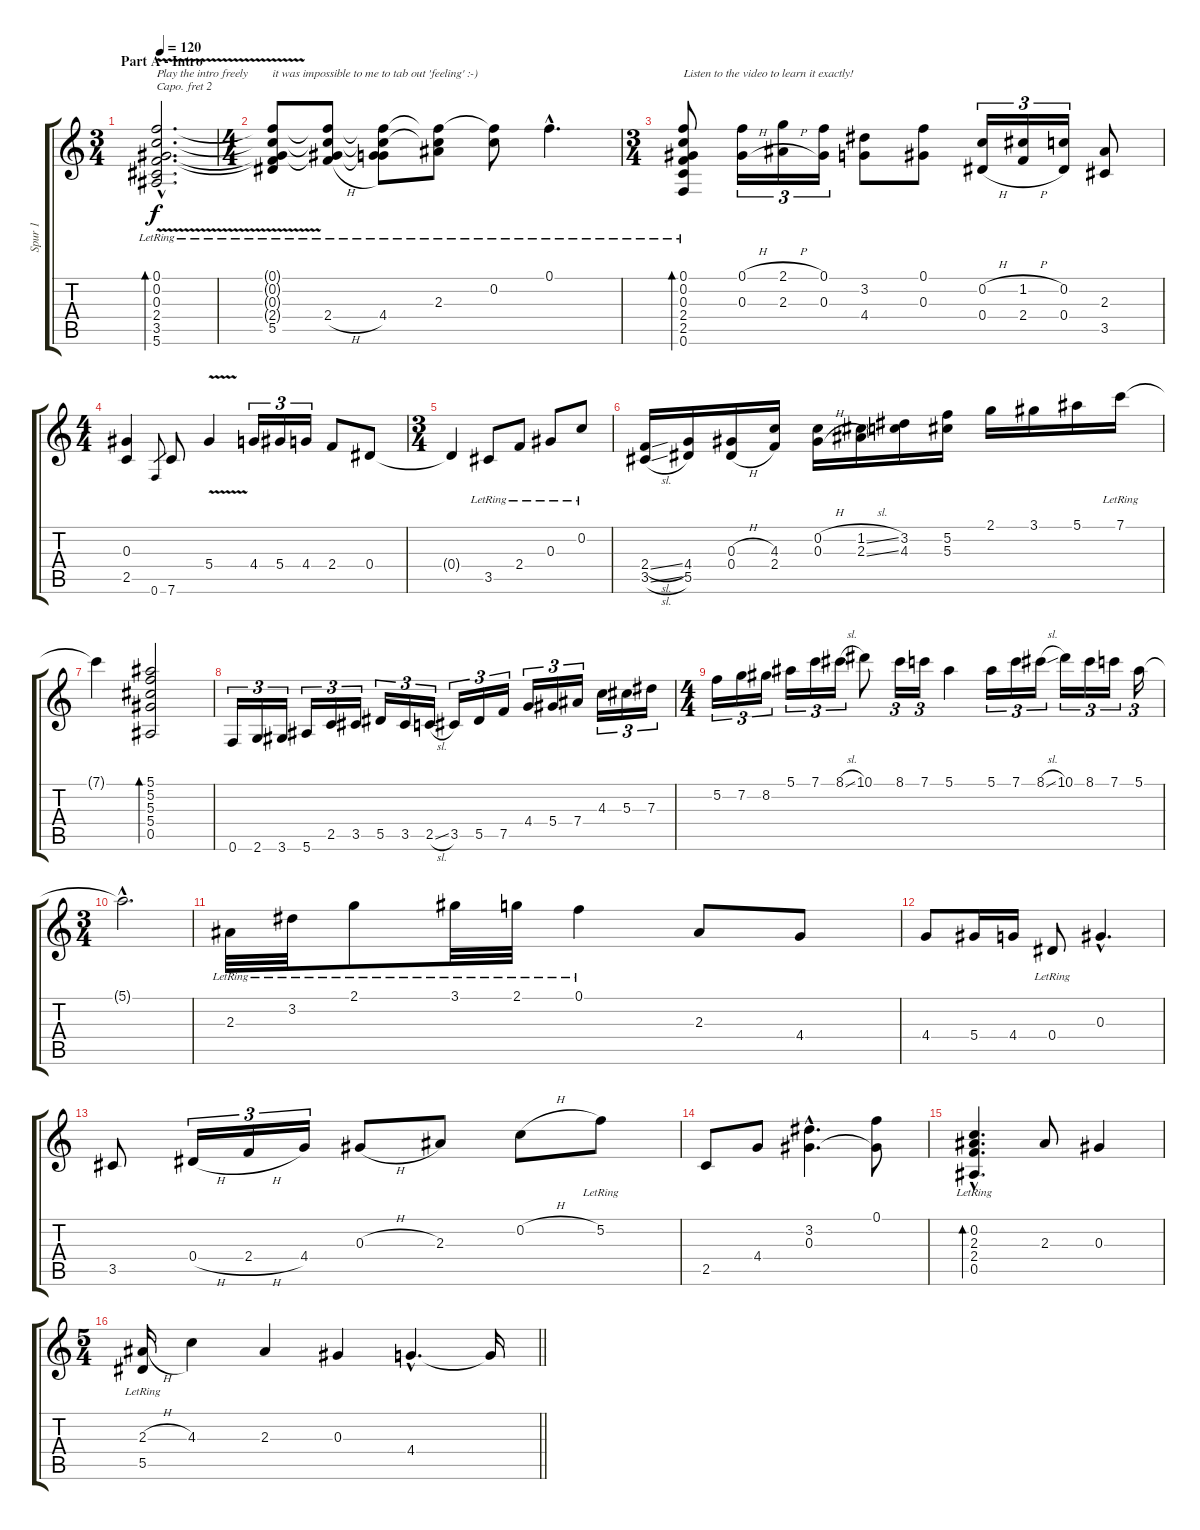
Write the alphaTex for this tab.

\track ("Spur 1" "Spur 1") {instrument acousticguitarsteel}
\staff {score tabs}
\capo 2
\tuning (Eb4 Bb3 Gb3 Db3 Ab2 Eb2) {hide}
\ts (3 4)
\section ("" "Part A - Intro")
\tempo 120
\clef g2
\ks c
(0.1{hac} 0.2{hac} 0.3{v hac} 2.4{hac} 3.5{hac} 5.6{hac lr}).2{d bd 480 txt "Play the intro freely" dy f instrument acousticguitarsteel} |
\ts (4 4)
(0.1{t} 0.2{t} 0.3{t} 2.4{t} 5.5{lr}).8{txt "it was impossible to me to tab out 'feeling' :-)"} (0.1{t} 0.2{t} 0.3{t} 2.4{h lr}).8 (0.1{t} 0.2{t} 0.3{t} 4.4{lr}).8 (0.1{t} 0.2{t} 2.3{lr}).8 (0.1{t} 0.2{lr}).8 0.1{hac lr}.4{d} |
\ts (3 4)
(0.1 0.2 0.3 2.4 2.5 0.6{lr}).8{bd 240 txt "Listen to the video to learn it exactly!"} (0.1{h} 0.3{h}).16{tu (3 2)} (2.1{h} 2.3{h}).16{tu (3 2)} (0.1 0.3).16{tu (3 2)} (3.2 4.4).8 (0.1 0.3).8 (0.2{h} 0.4{h}).16{tu (3 2)} (1.2{h} 2.4{h}).16{tu (3 2)} (0.2 0.4).16{tu (3 2)} (2.3 3.5).8 |
\ts (4 4)
(0.3 2.5).4 0.6.8{gr} 7.6.8 5.4{v}.4 4.4.16{tu (3 2)} 5.4.16{tu (3 2)} 4.4.16{tu (3 2)} 2.4.8 0.4.8 |
\ts (3 4)
0.4{t}.4 3.5{lr}.8 2.4{lr}.8 0.3{lr}.8 0.2{lr}.8 |
(2.4{sl} 3.5{sl}).16 (4.4 5.5).16 (0.3{h} 0.4{h}).16 (4.3 2.4).16 (0.2{h} 0.3{h}).16 (1.2{sl} 2.3{sl}).16 (3.2 4.3).16 (5.2 5.3).16 2.1.16 3.1.16 5.1.16 7.1{lr}.16 |
7.1{t}.4 (5.1 5.2 5.3 5.4 0.5).2{bd 480} |
0.6.16{tu (3 2)} 2.6.16{tu (3 2)} 3.6.16{tu (3 2)} 5.6.16{tu (3 2)} 2.5.16{tu (3 2)} 3.5.16{tu (3 2)} 5.5.16{tu (3 2)} 3.5.16{tu (3 2)} 2.5{sl}.16{tu (3 2)} 3.5.16{tu (3 2)} 5.5.16{tu (3 2)} 7.5.16{tu (3 2)} 4.4.16{tu (3 2)} 5.4.16{tu (3 2)} 7.4.16{tu (3 2)} 4.3.16{tu (3 2)} 5.3.16{tu (3 2)} 7.3.16{tu (3 2)} |
\ts (4 4)
5.2.16{tu (3 2)} 7.2.16{tu (3 2)} 8.2.16{tu (3 2)} 5.1.16{tu (3 2)} 7.1.16{tu (3 2)} 8.1{sl}.16{tu (3 2)} 10.1.8 8.1.16{tu (3 2)} 7.1.16{tu (3 2)} 5.1.4 5.1.16{tu (3 2)} 7.1.16{tu (3 2)} 8.1{sl}.16{tu (3 2)} 10.1.16{tu (3 2)} 8.1.16{tu (3 2)} 7.1.16{tu (3 2)} 5.1.16{tu (3 2)} |
\ts (3 4)
5.1{hac t}.2{d} |
2.3{lr}.32 3.2{lr}.32 2.1{lr}.8 3.1{lr}.32 2.1{lr}.32 0.1{lr}.4 2.3.8 4.4.8 |
4.4.8 5.4.16 4.4.16 0.4{lr}.8 0.3{hac}.4{d} |
3.5.8 0.4{h}.16{tu (3 2)} 2.4{h}.16{tu (3 2)} 4.4.16{tu (3 2)} 0.3{h}.8 2.3.8 0.2{h}.8 5.2{lr}.8 |
2.5.8 4.4.8 (3.2{hac} 0.3{hac}).4{d} (0.1 0.3{t}).8 |
(0.2{hac} 2.3{hac lr} 2.4{hac} 0.5{hac}).4{d bd 240} 2.3.8 0.3.4 |
\ts (5 4)
\barLineRight lightlight
(2.3{h} 5.5{lr}).16 4.3.4 2.3.4 0.3.4 4.4{hac}.4{d} 4.4{t}.16
